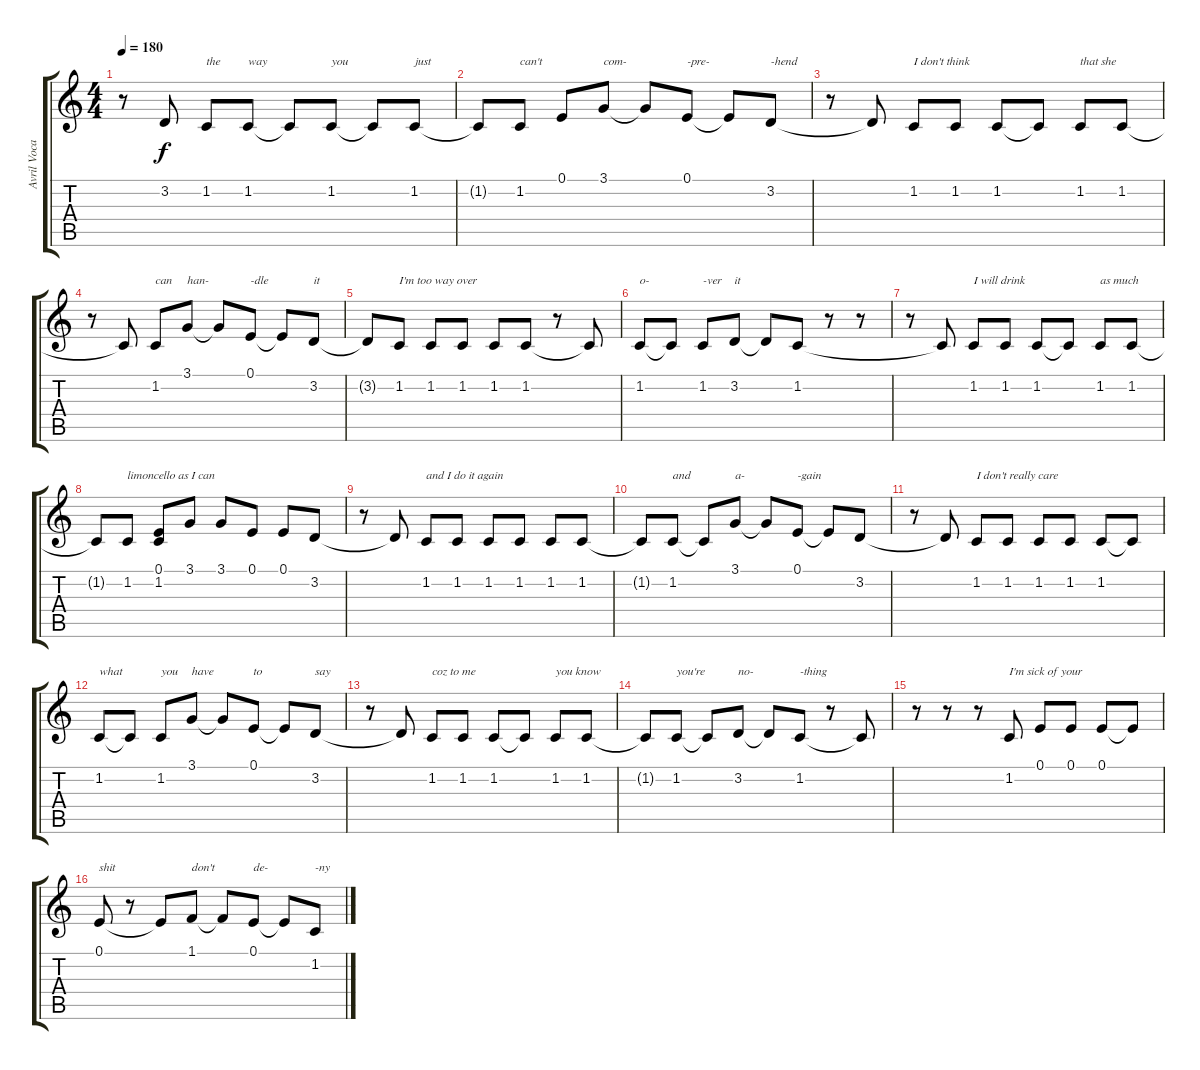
\track ("Avril Vocals" "Avril Voca") {instrument clarinet}
\staff {score tabs}
\tuning (E4 B3 G3 D3 A2 E2) {hide}
\ts (4 4)
\tempo 180
\clef g2
\ks c
r.8{dy f} 3.2{t}.8 1.2.8{txt "the"} 1.2.8{txt "way"} 1.2{t}.8 1.2.8{txt "you"} 1.2{t}.8 1.2.8{txt "just"} |
1.2{t}.8 1.2.8{txt "can't"} 0.1{t}.8 3.1.8{txt "com-"} 3.1{t}.8 0.1.8{txt "-pre-"} 0.1{t}.8 3.2.8{txt "-hend"} |
r.8 3.2{t}.8 1.2.8{txt "I don't think"} 1.2.8 1.2.8 1.2{t}.8 1.2.8{txt "that she"} 1.2.8 |
r.8 1.2{t}.8 1.2.8{txt "can"} 3.1.8{txt "han-"} 3.1{t}.8 0.1.8{txt "-dle"} 0.1{t}.8 3.2.8{txt "it"} |
3.2{t}.8 1.2.8{txt "I'm too way over"} 1.2.8 1.2.8 1.2.8 1.2.8 r.8 1.2{t}.8 |
1.2.8{txt "o-"} 1.2{t}.8 1.2.8{txt "-ver"} 3.2.8{txt "it"} 3.2{t}.8 1.2.8 r.8 r.8 |
r.8 1.2{t}.8 1.2.8{txt "I will drink"} 1.2.8 1.2.8 1.2{t}.8 1.2.8{txt "as much"} 1.2.8 |
1.2{t}.8 1.2.8{txt "limoncello as I can"} (0.1 1.2).8 3.1.8 3.1.8 0.1.8 0.1.8 3.2.8 |
r.8 3.2{t}.8 1.2.8{txt "and I do it again"} 1.2.8 1.2.8 1.2.8 1.2.8 1.2.8 |
1.2{t}.8 1.2.8{txt "and"} 1.2{t}.8 3.1.8{txt "a-"} 3.1{t}.8 0.1.8{txt "-gain"} 0.1{t}.8 3.2.8 |
r.8 3.2{t}.8 1.2.8{txt "I don't really care"} 1.2.8 1.2.8 1.2.8 1.2.8 1.2{t}.8 |
1.2.8{txt "what"} 1.2{t}.8 1.2.8{txt "you"} 3.1.8{txt "have"} 3.1{t}.8 0.1.8{txt "to"} 0.1{t}.8 3.2.8{txt "say"} |
r.8 3.2{t}.8 1.2.8{txt "coz to me"} 1.2.8 1.2.8 1.2{t}.8 1.2.8{txt "you know"} 1.2.8 |
1.2{t}.8 1.2.8{txt "you're"} 1.2{t}.8 3.2.8{txt "no-"} 3.2{t}.8 1.2.8{txt "-thing"} r.8 1.2{t}.8 |
r.8 r.8 r.8 1.2.8{txt "I'm sick of your"} 0.1.8 0.1.8 0.1.8 0.1{t}.8 |
0.1.8{txt "shit"} r.8 0.1{t}.8 1.1.8{txt "don't"} 1.1{t}.8 0.1.8{txt "de-"} 0.1{t}.8 1.2.8{txt "-ny"}
